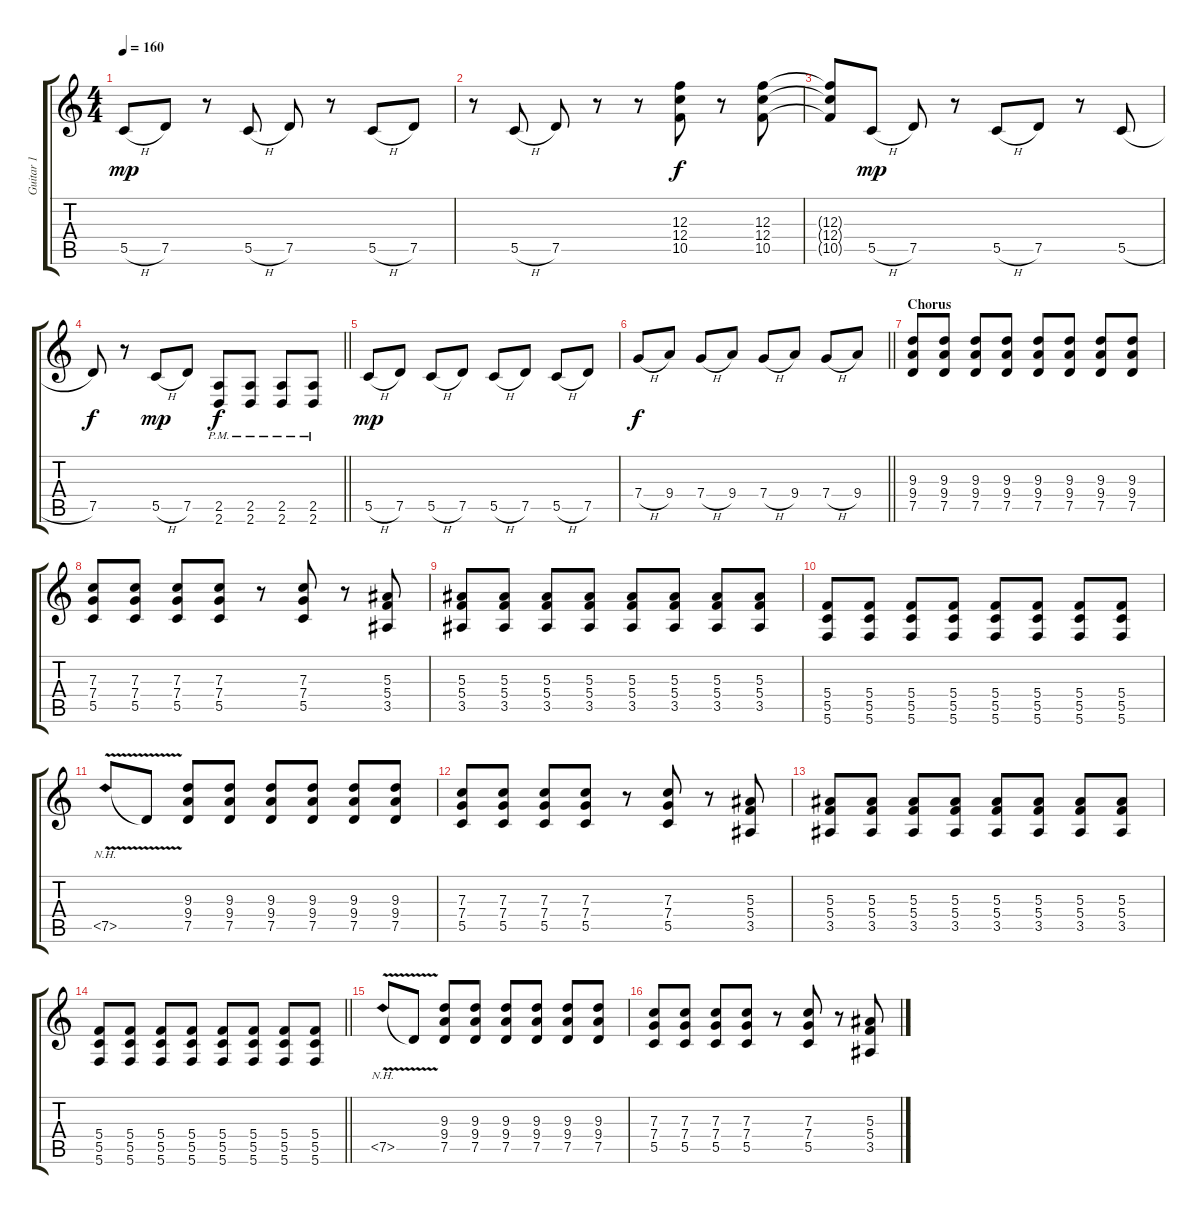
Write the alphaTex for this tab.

\track ("Guitar 1" "Guitar 1") {instrument overdrivenguitar}
\staff {score tabs}
\tuning (D4 A3 F3 C3 G2 C2) {hide}
\ts (4 4)
\tempo 160
\clef g2
\ks c
5.5{h}.8{dy mp} 7.5.8 r.8 5.5{h}.8 7.5.8 r.8 5.5{h}.8 7.5.8 |
r.8 5.5{h}.8 7.5.8 r.8 r.8 (12.3 12.4 10.5).8{dy f} r.8 (12.3 12.4 10.5).8 |
(12.3{t} 12.4{t} 10.5{t}).8 5.5{h}.8{dy mp} 7.5.8 r.8 5.5{h}.8 7.5.8 r.8 5.5{h}.8 |
\barLineRight lightlight
7.5.8{dy f} r.8 5.5{h}.8{dy mp} 7.5.8 (2.5{pm} 2.6{pm}).8{dy f} (2.5{pm} 2.6{pm}).8 (2.5{pm} 2.6{pm}).8 (2.5{pm} 2.6{pm}).8 |
5.5{h}.8{dy mp} 7.5.8 5.5{h}.8 7.5.8 5.5{h}.8 7.5.8 5.5{h}.8 7.5.8 |
\barLineRight lightlight
7.4{h}.8{dy f} 9.4.8 7.4{h}.8 9.4.8 7.4{h}.8 9.4.8 7.4{h}.8 9.4.8 |
\section ("" "Chorus")
(9.3 9.4 7.5).8{volume 16} (9.3 9.4 7.5).8 (9.3 9.4 7.5).8 (9.3 9.4 7.5).8 (9.3 9.4 7.5).8 (9.3 9.4 7.5).8 (9.3 9.4 7.5).8 (9.3 9.4 7.5).8 |
(7.3 7.4 5.5).8 (7.3 7.4 5.5).8 (7.3 7.4 5.5).8 (7.3 7.4 5.5).8 r.8 (7.3 7.4 5.5).8 r.8 (5.3 5.4 3.5).8 |
(5.3 5.4 3.5).8 (5.3 5.4 3.5).8 (5.3 5.4 3.5).8 (5.3 5.4 3.5).8 (5.3 5.4 3.5).8 (5.3 5.4 3.5).8 (5.3 5.4 3.5).8 (5.3 5.4 3.5).8 |
(5.4 5.5 5.6).8 (5.4 5.5 5.6).8 (5.4 5.5 5.6).8 (5.4 5.5 5.6).8 (5.4 5.5 5.6).8 (5.4 5.5 5.6).8 (5.4 5.5 5.6).8 (5.4 5.5 5.6).8 |
7.5{nh v}.8 7.5{t}.8 (9.3 9.4 7.5).8 (9.3 9.4 7.5).8 (9.3 9.4 7.5).8 (9.3 9.4 7.5).8 (9.3 9.4 7.5).8 (9.3 9.4 7.5).8 |
(7.3 7.4 5.5).8 (7.3 7.4 5.5).8 (7.3 7.4 5.5).8 (7.3 7.4 5.5).8 r.8 (7.3 7.4 5.5).8 r.8 (5.3 5.4 3.5).8 |
(5.3 5.4 3.5).8 (5.3 5.4 3.5).8 (5.3 5.4 3.5).8 (5.3 5.4 3.5).8 (5.3 5.4 3.5).8 (5.3 5.4 3.5).8 (5.3 5.4 3.5).8 (5.3 5.4 3.5).8 |
\barLineRight lightlight
(5.4 5.5 5.6).8 (5.4 5.5 5.6).8 (5.4 5.5 5.6).8 (5.4 5.5 5.6).8 (5.4 5.5 5.6).8 (5.4 5.5 5.6).8 (5.4 5.5 5.6).8 (5.4 5.5 5.6).8 |
7.5{nh v}.8 7.5{t}.8 (9.3 9.4 7.5).8 (9.3 9.4 7.5).8 (9.3 9.4 7.5).8 (9.3 9.4 7.5).8 (9.3 9.4 7.5).8 (9.3 9.4 7.5).8 |
(7.3 7.4 5.5).8 (7.3 7.4 5.5).8 (7.3 7.4 5.5).8 (7.3 7.4 5.5).8 r.8 (7.3 7.4 5.5).8 r.8 (5.3 5.4 3.5).8
